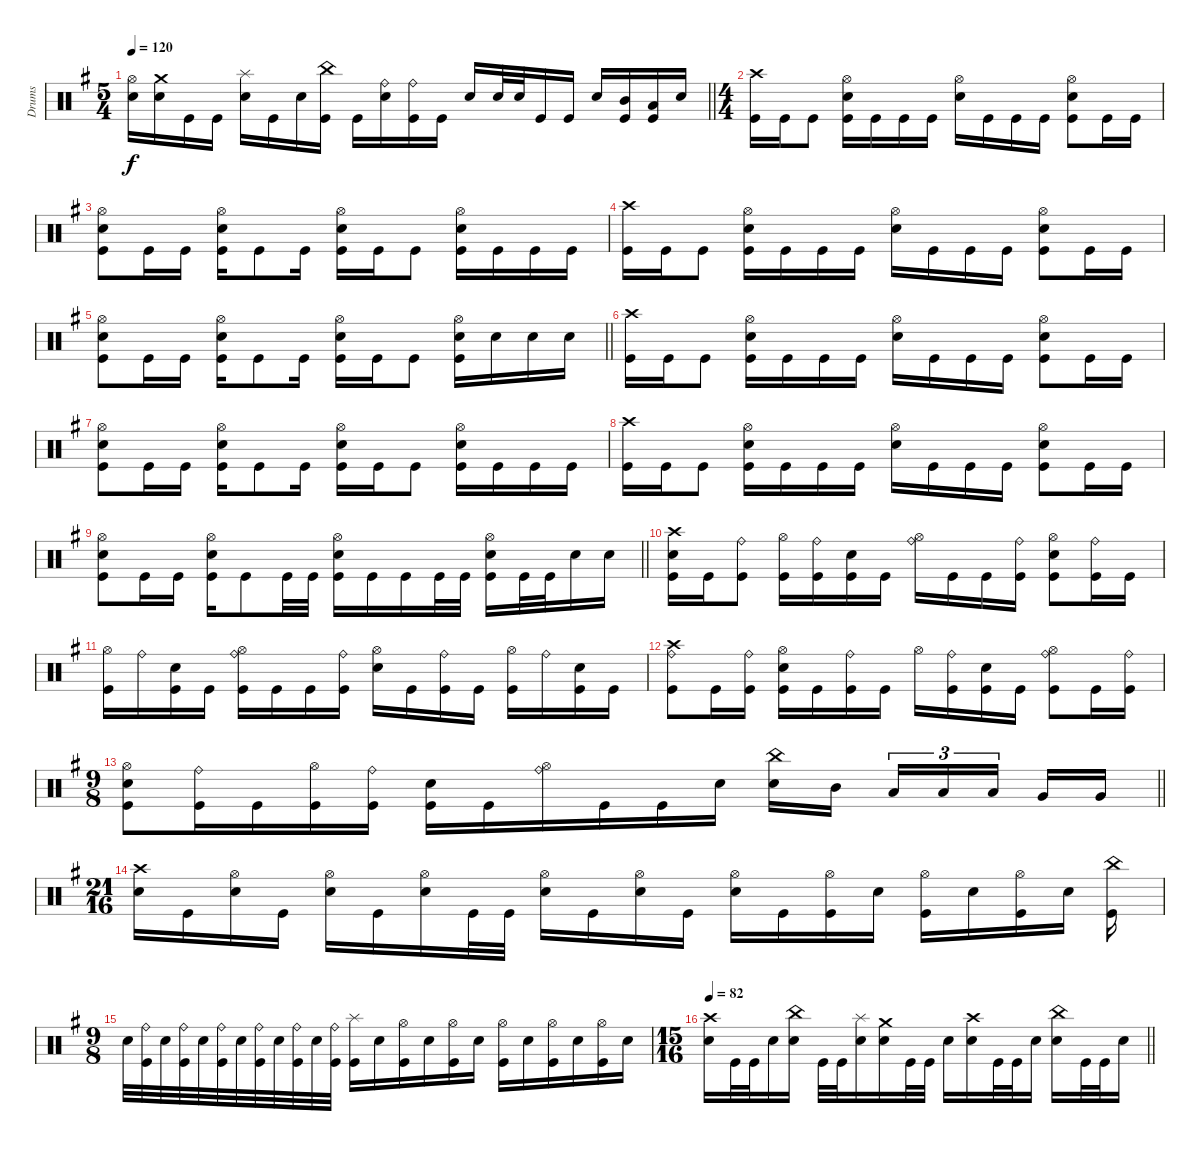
\track ("Drums" "Drums") {instrument percussion}
\staff
\articulation defaults
\ts (5 4)
\tempo 120
\clef neutral
\barLineRight lightlight
\ks eminor
("Hi-Hat (open)" "Electric Snare (hit)").16{dy f} ("Crash medium (hit)" "Electric Snare (hit)").16 "Kick (hit)".16 "Kick (hit)".16 ("Splash (hit)" "Electric Snare (hit)").16 "Kick (hit)".16 "Electric Snare (hit)".16 ("China (hit)" "Kick (hit)").16 "Kick (hit)".16 ("Ride (bell)" "Electric Snare (hit)").16 ("Ride (bell)" "Kick (hit)").16 "Kick (hit)".16 "Electric Snare (hit)".16 "Electric Snare (hit)".32 "Electric Snare (hit)".32 "Kick (hit)".16 "Kick (hit)".16 "Electric Snare (hit)".16 ("Mid Tom (hit)" "Kick (hit)").16 ("Low Tom (hit)" "Kick (hit)").16 "Electric Snare (hit)".16 |
\ts (4 4)
\section ("" "")
("Crash high (hit)" "Kick (hit)").16 "Kick (hit)".16 "Kick (hit)".8 ("Hi-Hat (open)" "Electric Snare (hit)" "Kick (hit)").16 "Kick (hit)".16 "Kick (hit)".16 "Kick (hit)".16 ("Hi-Hat (open)" "Electric Snare (hit)").16 "Kick (hit)".16 "Kick (hit)".16 "Kick (hit)".16 ("Hi-Hat (open)" "Electric Snare (hit)" "Kick (hit)").8 "Kick (hit)".16 "Kick (hit)".16 |
("Hi-Hat (open)" "Electric Snare (hit)" "Kick (hit)").8 "Kick (hit)".16 "Kick (hit)".16 ("Hi-Hat (open)" "Electric Snare (hit)" "Kick (hit)").16 "Kick (hit)".8 "Kick (hit)".16 ("Hi-Hat (open)" "Electric Snare (hit)" "Kick (hit)").16 "Kick (hit)".16 "Kick (hit)".8 ("Hi-Hat (open)" "Electric Snare (hit)" "Kick (hit)").16 "Kick (hit)".16 "Kick (hit)".16 "Kick (hit)".16 |
("Crash high (hit)" "Kick (hit)").16 "Kick (hit)".16 "Kick (hit)".8 ("Hi-Hat (open)" "Electric Snare (hit)" "Kick (hit)").16 "Kick (hit)".16 "Kick (hit)".16 "Kick (hit)".16 ("Hi-Hat (open)" "Electric Snare (hit)").16 "Kick (hit)".16 "Kick (hit)".16 "Kick (hit)".16 ("Hi-Hat (open)" "Electric Snare (hit)" "Kick (hit)").8 "Kick (hit)".16 "Kick (hit)".16 |
\barLineRight lightlight
("Hi-Hat (open)" "Electric Snare (hit)" "Kick (hit)").8 "Kick (hit)".16 "Kick (hit)".16 ("Hi-Hat (open)" "Electric Snare (hit)" "Kick (hit)").16 "Kick (hit)".8 "Kick (hit)".16 ("Hi-Hat (open)" "Electric Snare (hit)" "Kick (hit)").16 "Kick (hit)".16 "Kick (hit)".8 ("Hi-Hat (open)" "Electric Snare (hit)" "Kick (hit)").16 "Electric Snare (hit)".16 "Electric Snare (hit)".16 "Electric Snare (hit)".16 |
("Crash high (hit)" "Kick (hit)").16 "Kick (hit)".16 "Kick (hit)".8 ("Hi-Hat (open)" "Electric Snare (hit)" "Kick (hit)").16 "Kick (hit)".16 "Kick (hit)".16 "Kick (hit)".16 ("Hi-Hat (open)" "Electric Snare (hit)").16 "Kick (hit)".16 "Kick (hit)".16 "Kick (hit)".16 ("Hi-Hat (open)" "Electric Snare (hit)" "Kick (hit)").8 "Kick (hit)".16 "Kick (hit)".16 |
("Hi-Hat (open)" "Electric Snare (hit)" "Kick (hit)").8 "Kick (hit)".16 "Kick (hit)".16 ("Hi-Hat (open)" "Electric Snare (hit)" "Kick (hit)").16 "Kick (hit)".8 "Kick (hit)".16 ("Hi-Hat (open)" "Electric Snare (hit)" "Kick (hit)").16 "Kick (hit)".16 "Kick (hit)".8 ("Hi-Hat (open)" "Electric Snare (hit)" "Kick (hit)").16 "Kick (hit)".16 "Kick (hit)".16 "Kick (hit)".16 |
("Crash high (hit)" "Kick (hit)").16 "Kick (hit)".16 "Kick (hit)".8 ("Hi-Hat (open)" "Electric Snare (hit)" "Kick (hit)").16 "Kick (hit)".16 "Kick (hit)".16 "Kick (hit)".16 ("Hi-Hat (open)" "Electric Snare (hit)").16 "Kick (hit)".16 "Kick (hit)".16 "Kick (hit)".16 ("Hi-Hat (open)" "Electric Snare (hit)" "Kick (hit)").8 "Kick (hit)".16 "Kick (hit)".16 |
\barLineRight lightlight
("Hi-Hat (open)" "Electric Snare (hit)" "Kick (hit)").8 "Kick (hit)".16 "Kick (hit)".16 ("Hi-Hat (open)" "Electric Snare (hit)" "Kick (hit)").16 "Kick (hit)".8 "Kick (hit)".32 "Kick (hit)".32 ("Hi-Hat (open)" "Electric Snare (hit)" "Kick (hit)").16 "Kick (hit)".16 "Kick (hit)".16 "Kick (hit)".32 "Kick (hit)".32 ("Hi-Hat (open)" "Electric Snare (hit)" "Kick (hit)").16 "Kick (hit)".32 "Kick (hit)".32 "Electric Snare (hit)".16 "Electric Snare (hit)".16 |
\section ("" "")
("Crash high (hit)" "Electric Snare (hit)" "Kick (hit)").16 "Kick (hit)".16 ("Ride (bell)" "Kick (hit)").8 ("Hi-Hat (open)" "Kick (hit)").16 ("Ride (bell)" "Kick (hit)").16 ("Electric Snare (hit)" "Kick (hit)").16 "Kick (hit)".16 ("Ride (bell)" "Hi-Hat (open)").16 "Kick (hit)".16 "Kick (hit)".16 ("Ride (bell)" "Kick (hit)").16 ("Hi-Hat (open)" "Electric Snare (hit)" "Kick (hit)").8 ("Ride (bell)" "Kick (hit)").16 "Kick (hit)".16 |
("Hi-Hat (open)" "Kick (hit)").16 "Ride (bell)".16 ("Electric Snare (hit)" "Kick (hit)").16 "Kick (hit)".16 ("Ride (bell)" "Hi-Hat (open)" "Kick (hit)").16 "Kick (hit)".16 "Kick (hit)".16 ("Ride (bell)" "Kick (hit)").16 ("Hi-Hat (open)" "Electric Snare (hit)").16 "Kick (hit)".16 ("Ride (bell)" "Kick (hit)").16 "Kick (hit)".16 ("Hi-Hat (open)" "Kick (hit)").16 "Ride (bell)".16 ("Electric Snare (hit)" "Kick (hit)").16 "Kick (hit)".16 |
("Crash high (hit)" "Ride (bell)" "Kick (hit)").8 "Kick (hit)".16 ("Ride (bell)" "Kick (hit)").16 ("Hi-Hat (open)" "Electric Snare (hit)" "Kick (hit)").16 "Kick (hit)".16 ("Ride (bell)" "Kick (hit)").16 "Kick (hit)".16 "Hi-Hat (open)".16 ("Ride (bell)" "Kick (hit)").16 ("Electric Snare (hit)" "Kick (hit)").16 "Kick (hit)".16 ("Ride (bell)" "Hi-Hat (open)" "Kick (hit)").8 "Kick (hit)".16 ("Ride (bell)" "Kick (hit)").16 |
\ts (9 8)
\barLineRight lightlight
("Hi-Hat (open)" "Electric Snare (hit)" "Kick (hit)").8 ("Ride (bell)" "Kick (hit)").16 "Kick (hit)".16 ("Hi-Hat (open)" "Kick (hit)").16 ("Ride (bell)" "Kick (hit)").16 ("Electric Snare (hit)" "Kick (hit)").16 "Kick (hit)".16 ("Ride (bell)" "Hi-Hat (open)").16 "Kick (hit)".16 "Kick (hit)".16 "Electric Snare (hit)".16 ("China (hit)" "Electric Snare (hit)").16 "Mid Tom (hit)".16{beam splitsecondary} "Low Tom (hit)".16{tu (3 2)} "Low Tom (hit)".16{tu (3 2)} "Low Tom (hit)".16{tu (3 2) beam splitsecondary} "Very Low Tom (hit)".16 "Very Low Tom (hit)".16 |
\ts (21 16)
("Crash high (hit)" "Electric Snare (hit)").16 "Kick (hit)".16 ("Hi-Hat (open)" "Electric Snare (hit)").16 "Kick (hit)".16 ("Hi-Hat (open)" "Electric Snare (hit)").16 "Kick (hit)".16 ("Hi-Hat (open)" "Electric Snare (hit)").16 "Kick (hit)".32 "Kick (hit)".32 ("Hi-Hat (open)" "Electric Snare (hit)").16 "Kick (hit)".16 ("Hi-Hat (open)" "Electric Snare (hit)").16 "Kick (hit)".16 ("Hi-Hat (open)" "Electric Snare (hit)").16 "Kick (hit)".16 ("Hi-Hat (open)" "Kick (hit)").16 "Electric Snare (hit)".16 ("Hi-Hat (open)" "Kick (hit)").16 "Electric Snare (hit)".16 ("Hi-Hat (open)" "Kick (hit)").16 "Electric Snare (hit)".16 ("China (hit)" "Kick (hit)").16 |
\ts (9 8)
"Electric Snare (hit)".32 ("Ride (bell)" "Kick (hit)").32 "Electric Snare (hit)".32 ("Ride (bell)" "Kick (hit)").32 "Electric Snare (hit)".32 ("Ride (bell)" "Kick (hit)").32 "Electric Snare (hit)".32 ("Ride (bell)" "Kick (hit)").32 "Electric Snare (hit)".32 ("Ride (bell)" "Kick (hit)").32 "Electric Snare (hit)".32 ("Ride (bell)" "Kick (hit)").32 ("Splash (hit)" "Kick (hit)").16 "Electric Snare (hit)".16 ("Hi-Hat (open)" "Kick (hit)").16 "Electric Snare (hit)".16 ("Hi-Hat (open)" "Kick (hit)").16 "Electric Snare (hit)".16 ("Hi-Hat (open)" "Kick (hit)").16 "Electric Snare (hit)".16 ("Hi-Hat (open)" "Kick (hit)").16 "Electric Snare (hit)".16 ("Hi-Hat (open)" "Kick (hit)").16 "Electric Snare (hit)".16 |
\ts (15 16)
\tempo 82
\barLineRight lightlight
("Crash high (hit)" "Electric Snare (hit)").16 "Kick (hit)".32 "Kick (hit)".32 "Electric Snare (hit)".16 ("China (hit)" "Electric Snare (hit)").16 "Kick (hit)".32 "Kick (hit)".32 ("Splash (hit)" "Electric Snare (hit)").16 ("Crash medium (hit)" "Electric Snare (hit)").16 "Kick (hit)".32 "Kick (hit)".32 "Electric Snare (hit)".16 ("Crash high (hit)" "Electric Snare (hit)").16 "Kick (hit)".32 "Kick (hit)".32 "Electric Snare (hit)".16 ("China (hit)" "Electric Snare (hit)").16 "Kick (hit)".32 "Kick (hit)".32 "Electric Snare (hit)".16
